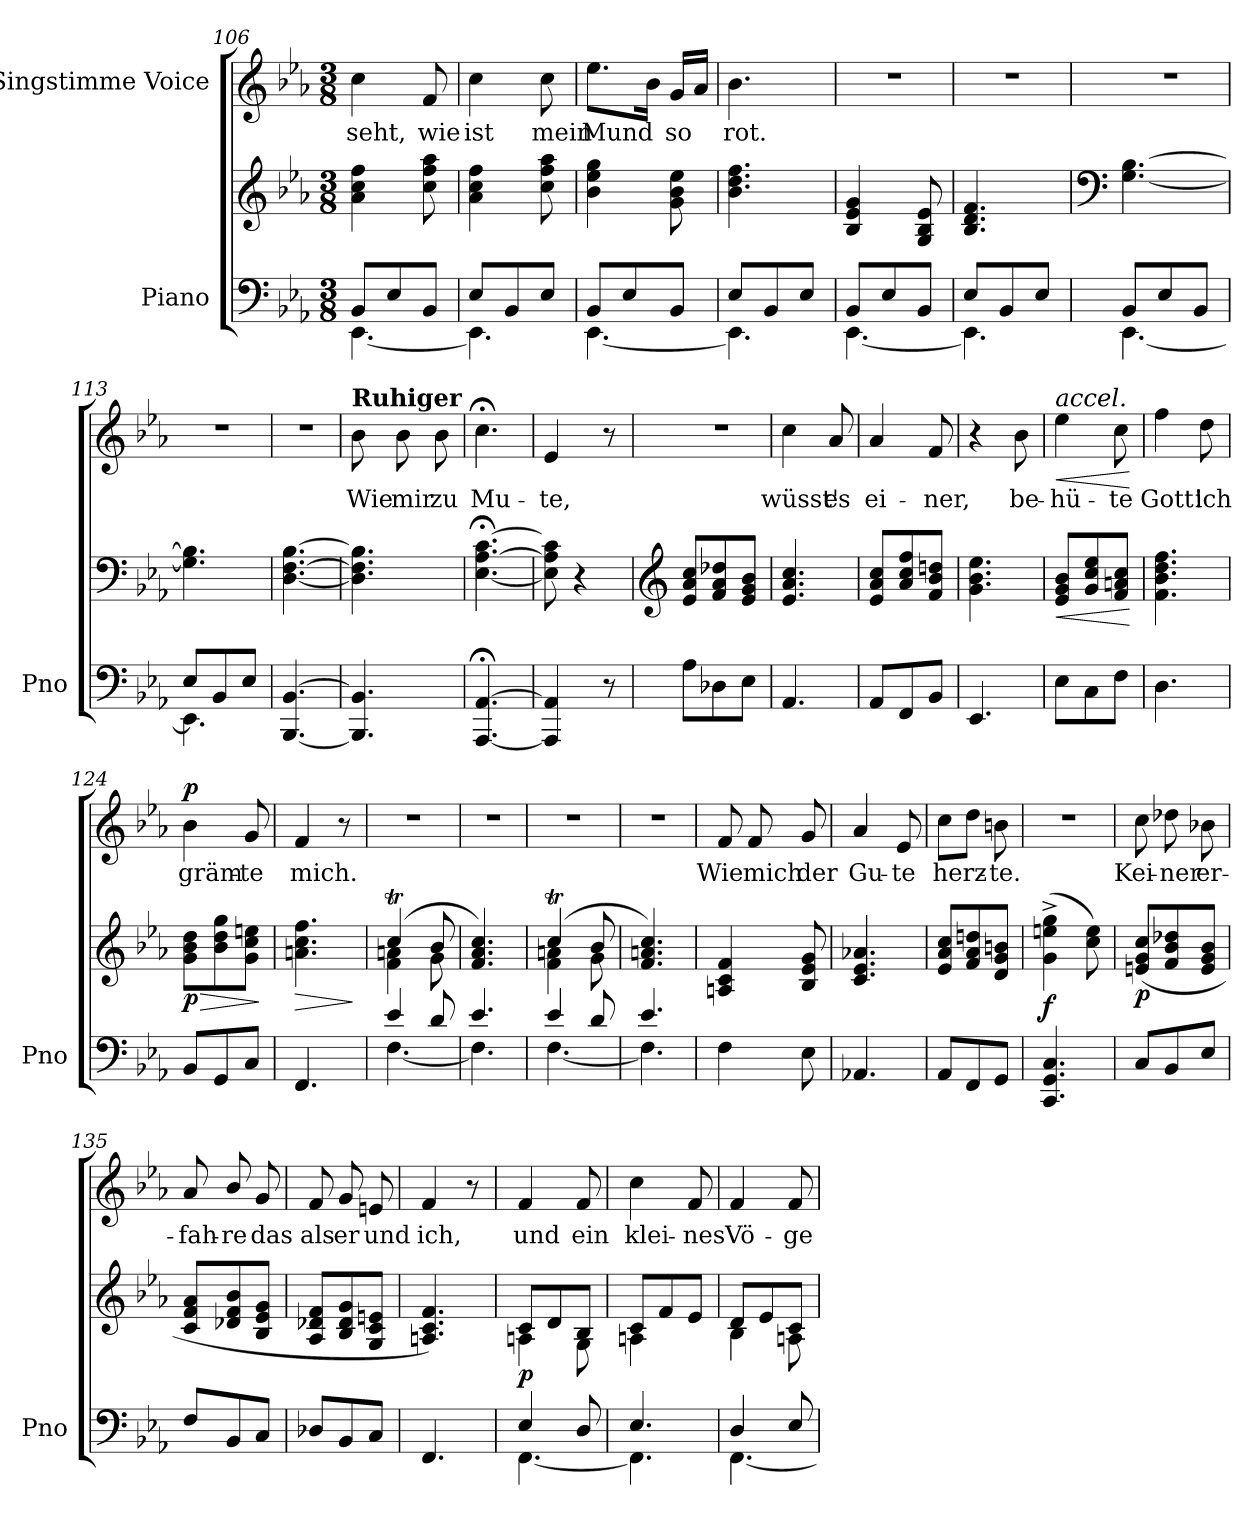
**kern	**kern	**dynam	**kern	**text	**dynam
*part2	*part2	*part2	*part1	*part1	*part1
*staff3	*staff2	*staff2/3	*staff1	*staff1	*staff1
*I"Piano	*	*	*I"Singstimme Voice	*	*
*I'Pno	*	*	*	*	*
*clefF4	*clefG2	*	*clefG2	*	*
*k[b-e-a-]	*k[b-e-a-]	*	*k[b-e-a-]	*	*
*M3/8	*M3/8	*	*M3/8	*	*
=106	=106	=106	=106	=106	=106
*^	*	*	*	*	*
!	!	!	!	!	!LO:LY:b	!
8BB-/L	[4.EE-\	4a-\ 4cc\ 4ff\	.	4cc\	seht,	.
8E-/	.	.	.	.	.	.
!	!	!	!	!	!LO:LY:b	!
8BB-/J	.	8cc\ 8ff\ 8aa-\	.	8f/	wie	.
=107	=107	=107	=107	=107	=107	=107
!	!	!	!	!	!LO:LY:b	!
8E-/L	4.EE-\]	4a-\ 4cc\ 4ff\	.	4cc\	ist	.
8BB-/	.	.	.	.	.	.
!	!	!	!	!	!LO:LY:b	!
8E-/J	.	8cc\ 8ff\ 8aa-\	.	8cc\	mein	.
=108	=108	=108	=108	=108	=108	=108
!	!	!	!	!	!LO:LY:b	!
8BB-/L	[4.EE-\	4b-\ 4ee-\ 4gg\	.	8.ee-\L	Mund	.
8E-/	.	.	.	.	.	.
.	.	.	.	16b-\Jk	.	.
!	!	!	!	!	!LO:LY:b	!
8BB-/J	.	8g\ 8b-\ 8ee-\	.	16g/LL	so	.
.	.	.	.	16a-/JJ	.	.
!!LO:LB:g=z
=109	=109	=109	=109	=109	=109	=109
!	!	!	!	!	!LO:LY:b	!
8E-/L	4.EE-\]	4.b-\ 4.dd\ 4.ff\	.	4.b-\	rot.	.
8BB-/	.	.	.	.	.	.
8E-/J	.	.	.	.	.	.
=110	=110	=110	=110	=110	=110	=110
8BB-/L	[4.EE-\	4B-/ 4e-/ 4g/	.	4.r	.	.
8E-/	.	.	.	.	.	.
8BB-/J	.	8G/ 8B-/ 8e-/	.	.	.	.
=111	=111	=111	=111	=111	=111	=111
8E-/L	4.EE-\]	4.B-/ 4.d/ 4.f/	.	4.r	.	.
8BB-/	.	.	.	.	.	.
8E-/J	.	.	.	.	.	.
=112	=112	=112	=112	=112	=112	=112
*	*	*clefF4	*	*	*	*
8BB-/L	[4.EE-\	[4.G\ [4.B-\	.	4.r	.	.
8E-/	.	.	.	.	.	.
8BB-/J	.	.	.	.	.	.
=113	=113	=113	=113	=113	=113	=113
8E-/L	4.EE-\]	4.G\] 4.B-\]	.	4.r	.	.
8BB-/	.	.	.	.	.	.
8E-/J	.	.	.	.	.	.
*v	*v	*	*	*	*	*
=114	=114	=114	=114	=114	=114
[4.BBB-/ [4.BB-/	[4.D\ [4.F\ [4.B-\	.	4.r	.	.
=115	=115	=115	=115	=115	=115
!	!	!	!LO:TX:a:B:t=Ruhiger	!	!
!	!	!	!	!LO:LY:b	!
4.BBB-/] 4.BB-/]	4.D\] 4.F\] 4.B-\]	.	8b-\	Wie	.
!	!	!	!	!LO:LY:b	!
.	.	.	8b-\	mir	.
!	!	!	!	!LO:LY:b	!
.	.	.	8b-\	zu	.
=116	=116	=116	=116	=116	=116
!	!	!	!	!LO:LY:b	!
[4.AAA-/;< [4.AA-/;<	[4.E-\;< [4.A-\;< [4.c\;<	.	4.cc;<\	Mu-	.
=117	=117	=117	=117	=117	=117
!	!	!	!	!LO:LY:b	!
4AAA-/] 4AA-/]	8E-\] 8A-\] 8c\]	.	4e-/	-te,	.
.	4r	.	.	.	.
8r	.	.	8r	.	.
!!LO:PB:g=z
=118	=118	=118	=118	=118	=118
*	*clefG2	*	*	*	*
8A-\L	8e-/ 8a-/ 8cc/L	.	4.r	.	.
8D-X\	8f/ 8a-/ 8dd-X/	.	.	.	.
8E-\J	8e-/ 8g/ 8b-/J	.	.	.	.
=119	=119	=119	=119	=119	=119
!	!	!	!	!LO:LY:b	!
4.AA-/	4.e-/ 4.a-/ 4.cc/	.	4cc\	wüsst'	.
!	!	!	!	!LO:LY:b	!
.	.	.	8a-/	es	.
=120	=120	=120	=120	=120	=120
!	!	!	!	!LO:LY:b	!
8AA-/L	8e-/ 8a-/ 8cc/L	.	4a-/	ei-	.
8FF/	8a-/ 8cc/ 8ff/	.	.	.	.
!	!	!	!	!LO:LY:b	!
8BB-/J	8f/ 8b-/ 8ddn/J	.	8f/	-ner,	.
=121	=121	=121	=121	=121	=121
4.EE-/	4.g\ 4.b-\ 4.ee-\	.	4r	.	.
!	!	!	!	!LO:LY:b	!
.	.	.	8b-\	be-	.
=122	=122	=122	=122	=122	=122
!	!	!	!LO:TX:a:i:t=accel.	!	!
!	!	!LO:HP:b	!	!LO:LY:b	!LO:HP:b
8E-\L	8e-/ 8g/ 8b-/L	<	4ee-\	-hü-	<
8C\	8g/ 8cc/ 8ee-/	.	.	.	.
!	!	!	!	!LO:LY:b	!
8F\J	8f/ 8an/ 8cc/J	.	8cc\	-te	.
.	.	[	.	.	[
=123	=123	=123	=123	=123	=123
!	!	!	!	!LO:LY:b	!
4.D\	4.f\ 4.b-\ 4.dd\ 4.ff\	.	4ff\	Gott!	.
!	!	!	!	!LO:LY:b	!
.	.	.	8dd\	ich	.
=124	=124	=124	=124	=124	=124
!	!	!LO:HP:b	!	!LO:LY:b	!
!	!	!LO:DY:n=1:b	!	!	!LO:DY:a
8BB-/L	8g\ 8b-\ 8dd\L	> p	4b-\	gräm-	p
8GG/	8b-\ 8dd\ 8gg\	.	.	.	.
!	!	!	!	!LO:LY:b	!
8C/J	8g\ 8cc\ 8een\J	.	8g/	-te	.
.	.	]	.	.	.
!!LO:LB:g=z
=125	=125	=125	=125	=125	=125
!	!	!LO:HP:b	!	!LO:LY:b	!
4.FF/	4.an\ 4.cc\ 4.ff\	>	4f/	mich.	.
.	.	.	8r	.	.
.	.	]	.	.	.
=126	=126	=126	=126	=126	=126
*^	*^	*	*	*	*
4e-/	[4.F\	(4ccT/	4f\ 4an\	.	4.r	.	.
8d/	.	8b-/	8g\	.	.	.	.
*	*	*v	*v	*	*	*	*
=127	=127	=127	=127	=127	=127	=127
4.e-/	4.F\]	4.f/ 4.a-/ 4.cc/)	.	4.r	.	.
=128	=128	=128	=128	=128	=128	=128
*	*	*^	*	*	*	*
4e-/	[4.F\	(4ccT/	4f\ 4an\	.	4.r	.	.
8d/	.	8b-/	8g\	.	.	.	.
*	*	*v	*v	*	*	*	*
=129	=129	=129	=129	=129	=129	=129
4.e-/	4.F\]	4.f/ 4.an/ 4.cc/)	.	4.r	.	.
=130	=130	=130	=130	=130	=130	=130
!	!	!	!	!	!LO:LY:b	!
*v	*v	*	*	*	*	*
4F\	4An/ 4c/ 4f/	.	8f/	Wie	.
!	!	!	!	!LO:LY:b	!
.	.	.	8f/	mich	.
!	!	!	!	!LO:LY:b	!
8E-\	8B-/ 8e-/ 8g/	.	8g/	der	.
=131	=131	=131	=131	=131	=131
!	!	!	!	!LO:LY:b	!
4.AA-X/	4.c/ 4.e-/ 4.a-X/	.	4a-/	Gu-	.
!	!	!	!	!LO:LY:b	!
.	.	.	8e-/	-te	.
=132	=132	=132	=132	=132	=132
!	!	!	!	!LO:LY:b	!
8AA-/L	8e-/ 8a-/ 8cc/L	.	8cc\L	herz-	.
8FF/	8f/ 8a-/ 8ddn/	.	8dd\J	.	.
!	!	!	!	!LO:LY:b	!
8GG/J	8d/ 8g/ 8bn/J	.	8bn\	-te.	.
!!LO:LB:g=z
=133	=133	=133	=133	=133	=133
!	!	!LO:DY:b	!	!	!
4.CC/ 4.GG/ 4.C/	(4g\^ 4een\^ 4gg\^	f	4.r	.	.
.	8cc\ 8ee\)	.	.	.	.
=134	=134	=134	=134	=134	=134
!	!	!LO:DY:b	!	!LO:LY:b	!
8C/L	(<8en/ 8g/ 8cc/L	p	8cc\	Kei-	.
!	!	!	!	!LO:LY:b	!
8BB-/	8f/ 8b-/ 8dd-X/	.	8dd-X\	-ner	.
!	!	!	!	!LO:LY:b	!
8E-/J	8e/ 8g/ 8b-/J	.	8b-X\	er-	.
=135	=135	=135	=135	=135	=135
!	!	!	!	!LO:LY:b	!
8F/L	8c/ 8f/ 8a-/L	.	8a-/	-fah-	.
!	!	!	!	!LO:LY:b	!
8BB-/	8d-X/ 8f/ 8b-/	.	8b-/	-re	.
!	!	!	!	!LO:LY:b	!
8C/J	8B-/ 8e-/ 8g/J	.	8g/	das	.
=136	=136	=136	=136	=136	=136
!	!	!	!	!LO:LY:b	!
8D-X/L	8A-/ 8d-X/ 8f/L	.	8f/	als	.
!	!	!	!	!LO:LY:b	!
8BB-/	8B-/ 8d-/ 8g/	.	8g/	er	.
!	!	!	!	!LO:LY:b	!
8C/J	8G/ 8c/ 8en/J	.	8en/	und	.
=137	=137	=137	=137	=137	=137
!	!	!	!	!LO:LY:b	!
4.FF/	4.An/ 4.c/ 4.f/)	.	4f/	ich,	.
.	.	.	8r	.	.
=138	=138	=138	=138	=138	=138
*^	*^	*	*	*	*
!	!	!	!	!LO:DY:b	!	!LO:LY:b	!
4E-/	[4.FF\	8c/L	4An\	p	4f/	und	.
.	.	8d/	.	.	.	.	.
!	!	!	!	!	!	!LO:LY:b	!
8D/	.	8B-/J	8G\	.	8f/	ein	.
!!LO:LB:g=z
=139	=139	=139	=139	=139	=139	=139	=139
!	!	!	!	!	!	!LO:LY:b	!
4.E-/	4.FF\]	8c/L	4An\	.	4cc\	klei-	.
.	.	8f/	.	.	.	.	.
!	!	!	!	!	!	!LO:LY:b	!
.	.	8e-/J	8ryy	.	8f/	-nes	.
=140	=140	=140	=140	=140	=140	=140	=140
!	!	!	!	!	!	!LO:LY:b	!
4D/	[4.FF\	8d/L	4B-\	.	4f/	Vö-	.
.	.	8e-/	.	.	.	.	.
!	!	!	!	!	!	!LO:LY:b	!
8E-/	.	8c/J	8An\	.	8f/	-ge-	.
*v	*v	*	*	*	*	*	*
*	*v	*v	*	*	*	*
=	=	=	=	=	=
*-	*-	*-	*-	*-	*-
